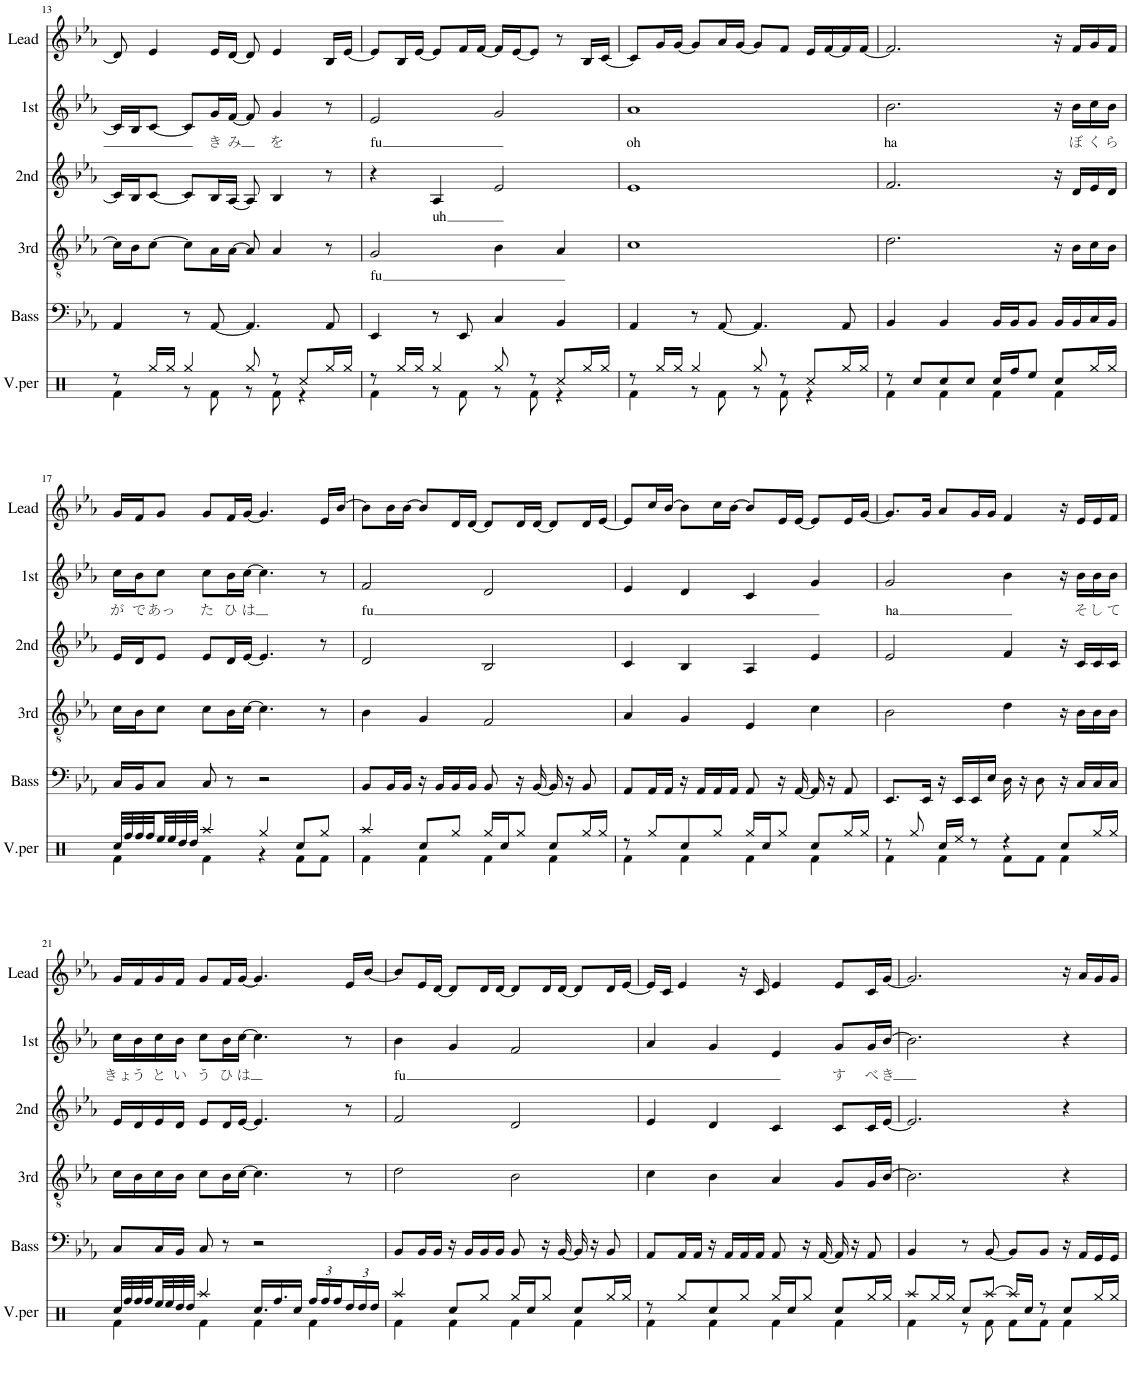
**kern	**kern	**kern	**text	**kern	**text	**kern	**text	**kern
*part6	*part5	*part4	*part4	*part3	*part3	*part2	*part2	*part1
*staff6	*staff5	*staff4	*staff4	*staff3	*staff3	*staff2	*staff2	*staff1
*I"V.per	*I"Bass	*I"3rd	*	*I"2nd	*	*I"1st	*	*I"Lead
*I'V.per	*I'Bass	*I'3rd	*	*I'2nd	*	*I'1st	*	*I'Lead
!!LO:PB:g=z
*clefX	*clefF4	*clefGv2	*	*clefG2	*	*clefG2	*	*clefG2
*k[]	*k[b-e-a-]	*k[b-e-a-]	*	*k[b-e-a-]	*	*k[b-e-a-]	*	*k[b-e-a-]
*M4/4	*M4/4	*M4/4	*	*M4/4	*	*M4/4	*	*M4/4
=13	=13	=13	=13	=13	=13	=13	=13	=13
*^	*	*	*	*	*	*	*	*
8r	4Rf\	4AA-/	16c\LL]	.	16c/LL]	.	16c/LL]	.	8d/]
.	.	.	16B-\J	.	16B-/J	.	16B-/J	.	.
16Rgg/LL	.	.	[8c\J	.	[8c/J	.	[8c/J	.	4e-/
16Rgg/JJ	.	.	.	.	.	.	.	.	.
4Rgg/	8r	8r	8c\L]	.	8c/L]	.	8c/L]	.	.
!	!	!	!	!	!	!	!	!LO:LY:b	!
.	8Rf\	[8AA-/	16A-\L	.	16B-/L	.	16g/L	き	16e-/LL
!	!	!	!	!	!	!	!	!LO:LY:b	!
.	.	.	[16A-\JJ	.	[16A-/JJ	.	[16f/JJ	み	[16d/JJ
8Rgg/	8r	4.AA-/]	8A-/]	.	8A-/]	.	8f/]	.	8d/]
!	!	!	!	!	!	!	!	!LO:LY:b	!
8r	8Rf\	.	4A-/	.	4B-/	.	4g/	を	4e-/
8Rcc/L	4r	.	.	.	.	.	.	.	.
16Rgg/L	.	8AA-/	8r	.	8r	.	8r	.	16B-/LL
16Rgg/JJ	.	.	.	.	.	.	.	.	[16e-/JJ
=14	=14	=14	=14	=14	=14	=14	=14	=14	=14
!	!	!	!	!LO:LY:b	!	!	!	!LO:LY:b	!
8r	4Rf\	4EE-/	2G/	fu	4r	.	2e-/	fu	8e-/L]
16Rgg/LL	.	.	.	.	.	.	.	.	16B-/L
16Rgg/JJ	.	.	.	.	.	.	.	.	[16e-/JJ
!	!	!	!	!	!	!LO:LY:b	!	!	!
4Rgg/	8r	8r	.	.	4A-/	uh	.	.	8e-/L]
.	8Rf\	8EE-/	.	.	.	.	.	.	16f/L
.	.	.	.	.	.	.	.	.	[16f/JJ
8Rgg/	8r	4C/	4B-\	.	2e-/	.	2g/	.	16f/LL]
.	.	.	.	.	.	.	.	.	[16e-/J
8r	8Rf\	.	.	.	.	.	.	.	8e-/J]
8Rcc/L	4r	4BB-/	4A-/	.	.	.	.	.	8r
16Rgg/L	.	.	.	.	.	.	.	.	16B-/LL
16Rgg/JJ	.	.	.	.	.	.	.	.	[16c/JJ
=15	=15	=15	=15	=15	=15	=15	=15	=15	=15
!	!	!	!	!	!	!	!	!LO:LY:b	!
8r	4Rf\	4AA-/	1c	.	1e-	.	1a-	oh	8c/L]
16Rgg/LL	.	.	.	.	.	.	.	.	16g/L
16Rgg/JJ	.	.	.	.	.	.	.	.	[16g/JJ
4Rgg/	8r	8r	.	.	.	.	.	.	8g/L]
.	8Rf\	[8AA-/	.	.	.	.	.	.	16a-/L
.	.	.	.	.	.	.	.	.	[16g/JJ
8Rgg/	8r	4.AA-/]	.	.	.	.	.	.	8g/L]
8r	8Rf\	.	.	.	.	.	.	.	8f/J
8Rcc/L	4r	.	.	.	.	.	.	.	16e-/LL
.	.	.	.	.	.	.	.	.	[16f/
16Rgg/L	.	8AA-/	.	.	.	.	.	.	16f/]
16Rgg/JJ	.	.	.	.	.	.	.	.	[16f/JJ
=16	=16	=16	=16	=16	=16	=16	=16	=16	=16
!	!	!	!	!	!	!	!	!LO:LY:b	!
8r	4Rf\	4BB-/	2.d\	.	2.f/	.	2.b-\	ha	2.f/]
8Rcc/L	.	.	.	.	.	.	.	.	.
8Rcc/	4Rf\	4BB-/	.	.	.	.	.	.	.
8Rcc/J	.	.	.	.	.	.	.	.	.
16Rcc/LL	4Rf\	16BB-/LL	.	.	.	.	.	.	.
16Rff/J	.	16BB-/J	.	.	.	.	.	.	.
8Ree/J	.	8BB-/J	.	.	.	.	.	.	.
8Rcc/L	4Rf\	16BB-/LL	16r	.	16r	.	16r	.	16r
!	!	!	!	!	!	!	!	!LO:LY:b	!
.	.	16BB-/	16B-\LL	.	16d/LL	.	16b-\LL	ぼ	16f/LL
!	!	!	!	!	!	!	!	!LO:LY:b	!
16Rgg/L	.	16C/	16c\	.	16e-/	.	16cc\	く	16g/
!	!	!	!	!	!	!	!	!LO:LY:b	!
16Rgg/JJ	.	16BB-/JJ	16B-\JJ	.	16d/JJ	.	16b-\JJ	ら	16f/JJ
!!LO:LB:g=z
=17	=17	=17	=17	=17	=17	=17	=17	=17	=17
!	!	!	!	!	!	!	!	!LO:LY:b	!
32Rcc/LLL	4Rf\	16C/LL	16c\LL	.	16e-/LL	.	16cc\LL	が	16g/LL
32Rff/	.	.	.	.	.	.	.	.	.
!	!	!	!	!	!	!	!	!LO:LY:b	!
32Rff/	.	16BB-/J	16B-\J	.	16d/J	.	16b-\J	で	16f/J
32Rff/	.	.	.	.	.	.	.	.	.
!	!	!	!	!	!	!	!	!LO:LY:b	!
32Ree/	.	8C/J	8c\J	.	8e-/J	.	8cc\J	あっ	8g/J
32Ree/	.	.	.	.	.	.	.	.	.
32Rdd/	.	.	.	.	.	.	.	.	.
32Rdd/JJJ	.	.	.	.	.	.	.	.	.
!	!	!	!	!	!	!	!	!LO:LY:b	!
4Raa/	4Rf\	8C/	8c\L	.	8e-/L	.	8cc\L	た	8g/L
!	!	!	!	!	!	!	!	!LO:LY:b	!
.	.	8r	16B-\L	.	16d/L	.	16b-\L	ひ	16f/L
!	!	!	!	!	!	!	!	!LO:LY:b	!
.	.	.	[16c\JJ	.	[16e-/JJ	.	[16cc\JJ	は	[16g/JJ
4Rgg/	4r	2r	4.c\]	.	4.e-/]	.	4.cc\]	.	4.g/]
8Rcc/L	8Rf\L	.	.	.	.	.	.	.	.
8Rgg/J	8Rf\J	.	8r	.	8r	.	8r	.	16e-/LL
.	.	.	.	.	.	.	.	.	[16b-/JJ
=18	=18	=18	=18	=18	=18	=18	=18	=18	=18
!	!	!	!	!	!	!	!	!LO:LY:b	!
4Raa/	4Rf\	8BB-/L	4B-\	.	2d/	.	2f/	fu	8b-\L]
.	.	16BB-/L	.	.	.	.	.	.	16b-\L
.	.	16BB-/JJ	.	.	.	.	.	.	[16b-\JJ
8Rcc/L	4Rf\	16r	4G/	.	.	.	.	.	8b-/L]
.	.	16BB-/LL	.	.	.	.	.	.	.
8Rgg/J	.	16BB-/	.	.	.	.	.	.	16d/L
.	.	16BB-/JJ	.	.	.	.	.	.	[16d/JJ
16Rgg/LL	4Rf\	8BB-/	2F/	.	2B-/	.	2d/	.	8d/L]
16Rcc/J	.	.	.	.	.	.	.	.	.
8Rgg/J	.	16r	.	.	.	.	.	.	16d/L
.	.	[16BB-/	.	.	.	.	.	.	[16d/JJ
8Rcc/L	4Rf\	16BB-/]	.	.	.	.	.	.	8d/L]
.	.	16r	.	.	.	.	.	.	.
16Rgg/L	.	8BB-/	.	.	.	.	.	.	16d/L
16Rgg/JJ	.	.	.	.	.	.	.	.	[16e-/JJ
=19	=19	=19	=19	=19	=19	=19	=19	=19	=19
8r	4Rf\	8AA-/L	4A-/	.	4c/	.	4e-/	.	8e-/L]
8Rgg/L	.	16AA-/L	.	.	.	.	.	.	16cc/L
.	.	16AA-/JJ	.	.	.	.	.	.	[16b-/JJ
8Rcc/	4Rf\	16r	4G/	.	4B-/	.	4d/	.	8b-\L]
.	.	16AA-/LL	.	.	.	.	.	.	.
8Rgg/J	.	16AA-/	.	.	.	.	.	.	16cc\L
.	.	16AA-/JJ	.	.	.	.	.	.	[16b-\JJ
16Rgg/LL	4Rf\	8AA-/	4E-/	.	4A-/	.	4c/	.	8b-/L]
16Rcc/J	.	.	.	.	.	.	.	.	.
8Rgg/J	.	16r	.	.	.	.	.	.	16e-/L
.	.	[16AA-/	.	.	.	.	.	.	[16e-/JJ
8Rcc/L	4Rf\	16AA-/]	4c\	.	4e-/	.	4g/	.	8e-/L]
.	.	16r	.	.	.	.	.	.	.
16Rgg/L	.	8AA-/	.	.	.	.	.	.	16e-/L
16Rgg/JJ	.	.	.	.	.	.	.	.	[16g/JJ
=20	=20	=20	=20	=20	=20	=20	=20	=20	=20
!	!	!	!	!	!	!	!	!LO:LY:b	!
8r	4Rf\	8.EE-/L	2B-\	.	2e-/	.	2g/	ha	8.g/L]
8Rgg/	.	.	.	.	.	.	.	.	.
.	.	16EE-/Jk	.	.	.	.	.	.	16g/Jk
16Rcc/LL	4Rf\	16r	.	.	.	.	.	.	8a-/L
16Ree/JJ	.	16EE-/LL	.	.	.	.	.	.	.
8r	.	16EE-/	.	.	.	.	.	.	16g/L
.	.	16E-/JJ	.	.	.	.	.	.	16g/JJ
4r	8Rf\L	16D\	4d\	.	4f/	.	4b-\	.	4f/
.	.	16r	.	.	.	.	.	.	.
.	8Rf\J	8D\	.	.	.	.	.	.	.
8Rcc/L	4Rf\	16r	16r	.	16r	.	16r	.	16r
!	!	!	!	!	!	!	!	!LO:LY:b	!
.	.	16C/LL	16B-\LL	.	16c/LL	.	16b-\LL	そ	16e-/LL
!	!	!	!	!	!	!	!	!LO:LY:b	!
16Rgg/L	.	16C/	16B-\	.	16c/	.	16b-\	し	16e-/
!	!	!	!	!	!	!	!	!LO:LY:b	!
16Rgg/JJ	.	16C/JJ	16B-\JJ	.	16c/JJ	.	16b-\JJ	て	16f/JJ
!!LO:LB:g=z
=21	=21	=21	=21	=21	=21	=21	=21	=21	=21
!	!	!	!	!	!	!	!	!LO:LY:b	!
32Rcc/LLL	4Rf\	8C/L	16c\LL	.	16e-/LL	.	16cc\LL	きょ	16g/LL
32Rff/	.	.	.	.	.	.	.	.	.
!	!	!	!	!	!	!	!	!LO:LY:b	!
32Rff/	.	.	16B-\	.	16d/	.	16b-\	う	16f/
32Rff/	.	.	.	.	.	.	.	.	.
!	!	!	!	!	!	!	!	!LO:LY:b	!
32Ree/	.	16C/L	16c\	.	16e-/	.	16cc\	と	16g/
32Ree/	.	.	.	.	.	.	.	.	.
!	!	!	!	!	!	!	!	!LO:LY:b	!
32Rdd/	.	16BB-/JJ	16B-\JJ	.	16d/JJ	.	16b-\JJ	い	16f/JJ
32Rdd/JJJ	.	.	.	.	.	.	.	.	.
!	!	!	!	!	!	!	!	!LO:LY:b	!
4Raa/	4Rf\	8C/	8c\L	.	8e-/L	.	8cc\L	う	8g/L
!	!	!	!	!	!	!	!	!LO:LY:b	!
.	.	8r	16B-\L	.	16d/L	.	16b-\L	ひ	16f/L
!	!	!	!	!	!	!	!	!LO:LY:b	!
.	.	.	[16c\JJ	.	[16e-/JJ	.	[16cc\JJ	は	[16g/JJ
16.Rcc/LL	4Rf\	2r	4.c\]	.	4.e-/]	.	4.cc\]	.	4.g/]
16.Rff/	.	.	.	.	.	.	.	.	.
16Rcc/JJ	.	.	.	.	.	.	.	.	.
*Xbrackettup	*	*	*	*	*	*	*	*	*
24Rff/LL	4Rf\	.	.	.	.	.	.	.	.
24Rff/	.	.	.	.	.	.	.	.	.
24Rff/	.	.	.	.	.	.	.	.	.
24Rdd/	.	.	8r	.	8r	.	8r	.	16e-/LL
24Rdd/	.	.	.	.	.	.	.	.	.
.	.	.	.	.	.	.	.	.	[16b-/JJ
24Rdd/JJ	.	.	.	.	.	.	.	.	.
=22	=22	=22	=22	=22	=22	=22	=22	=22	=22
!	!	!	!	!	!	!	!	!LO:LY:b	!
4Raa/	4Rf\	8BB-/L	2d\	.	2f/	.	4b-\	fu	8b-/L]
.	.	16BB-/L	.	.	.	.	.	.	16e-/L
.	.	16BB-/JJ	.	.	.	.	.	.	[16d/JJ
8Rcc/L	4Rf\	16r	.	.	.	.	4g/	.	8d/L]
.	.	16BB-/LL	.	.	.	.	.	.	.
8Rgg/J	.	16BB-/	.	.	.	.	.	.	16d/L
.	.	16BB-/JJ	.	.	.	.	.	.	[16d/JJ
16Rgg/LL	4Rf\	8BB-/	2B-\	.	2d/	.	2f/	.	8d/L]
16Rcc/J	.	.	.	.	.	.	.	.	.
8Rgg/J	.	16r	.	.	.	.	.	.	16d/L
.	.	[16BB-/	.	.	.	.	.	.	[16d/JJ
8Rcc/L	4Rf\	16BB-/]	.	.	.	.	.	.	8d/L]
.	.	16r	.	.	.	.	.	.	.
16Rgg/L	.	8BB-/	.	.	.	.	.	.	16d/L
16Rgg/JJ	.	.	.	.	.	.	.	.	[16e-/JJ
=23	=23	=23	=23	=23	=23	=23	=23	=23	=23
8r	4Rf\	8AA-/L	4c\	.	4e-/	.	4a-/	.	16e-/LL]
.	.	.	.	.	.	.	.	.	16c/JJ
8Rgg/L	.	16AA-/L	.	.	.	.	.	.	4e-/
.	.	16AA-/JJ	.	.	.	.	.	.	.
8Rcc/	4Rf\	16r	4B-\	.	4d/	.	4g/	.	.
.	.	16AA-/LL	.	.	.	.	.	.	.
8Rgg/J	.	16AA-/	.	.	.	.	.	.	16r
.	.	16AA-/JJ	.	.	.	.	.	.	16c/
16Rgg/LL	4Rf\	8AA-/	4A-/	.	4c/	.	4e-/	.	4e-/
16Rcc/J	.	.	.	.	.	.	.	.	.
8Rgg/J	.	16r	.	.	.	.	.	.	.
.	.	[16AA-/	.	.	.	.	.	.	.
!	!	!	!	!	!	!	!	!LO:LY:b	!
8Rcc/L	4Rf\	16AA-/]	8G/L	.	8c/L	.	8g/L	す	8e-/L
.	.	16r	.	.	.	.	.	.	.
!	!	!	!	!	!	!	!	!LO:LY:b	!
16Rgg/L	.	8AA-/	16G/L	.	16c/L	.	16g/L	べ	16c/L
!	!	!	!	!	!	!	!	!LO:LY:b	!
16Rgg/JJ	.	.	[16B-/JJ	.	[16e-/JJ	.	[16b-/JJ	き	[16g/JJ
=24	=24	=24	=24	=24	=24	=24	=24	=24	=24
8Raa/L	4Rf\	4BB-/	2.B-\]	.	2.e-/]	.	2.b-\]	.	2.g/]
16Rgg/L	.	.	.	.	.	.	.	.	.
16Rgg/JJ	.	.	.	.	.	.	.	.	.
8Rcc/L	8r	8r	.	.	.	.	.	.	.
[8Raa/J	8Rf\	[8BB-/	.	.	.	.	.	.	.
16Raa/LL]	8Rf\L	8BB-/L]	.	.	.	.	.	.	.
16Rcc/JJ	.	.	.	.	.	.	.	.	.
8r	8Rf\J	8BB-/J	.	.	.	.	.	.	.
8Rcc/L	4Rf\	16r	4r	.	4r	.	4r	.	16r
.	.	16AA-/LL	.	.	.	.	.	.	16a-/LL
16Rgg/L	.	16GG/	.	.	.	.	.	.	16g/
16Rgg/JJ	.	16GG/JJ	.	.	.	.	.	.	16g/JJ
*v	*v	*	*	*	*	*	*	*	*
=	=	=	=	=	=	=	=	=
*-	*-	*-	*-	*-	*-	*-	*-	*-
